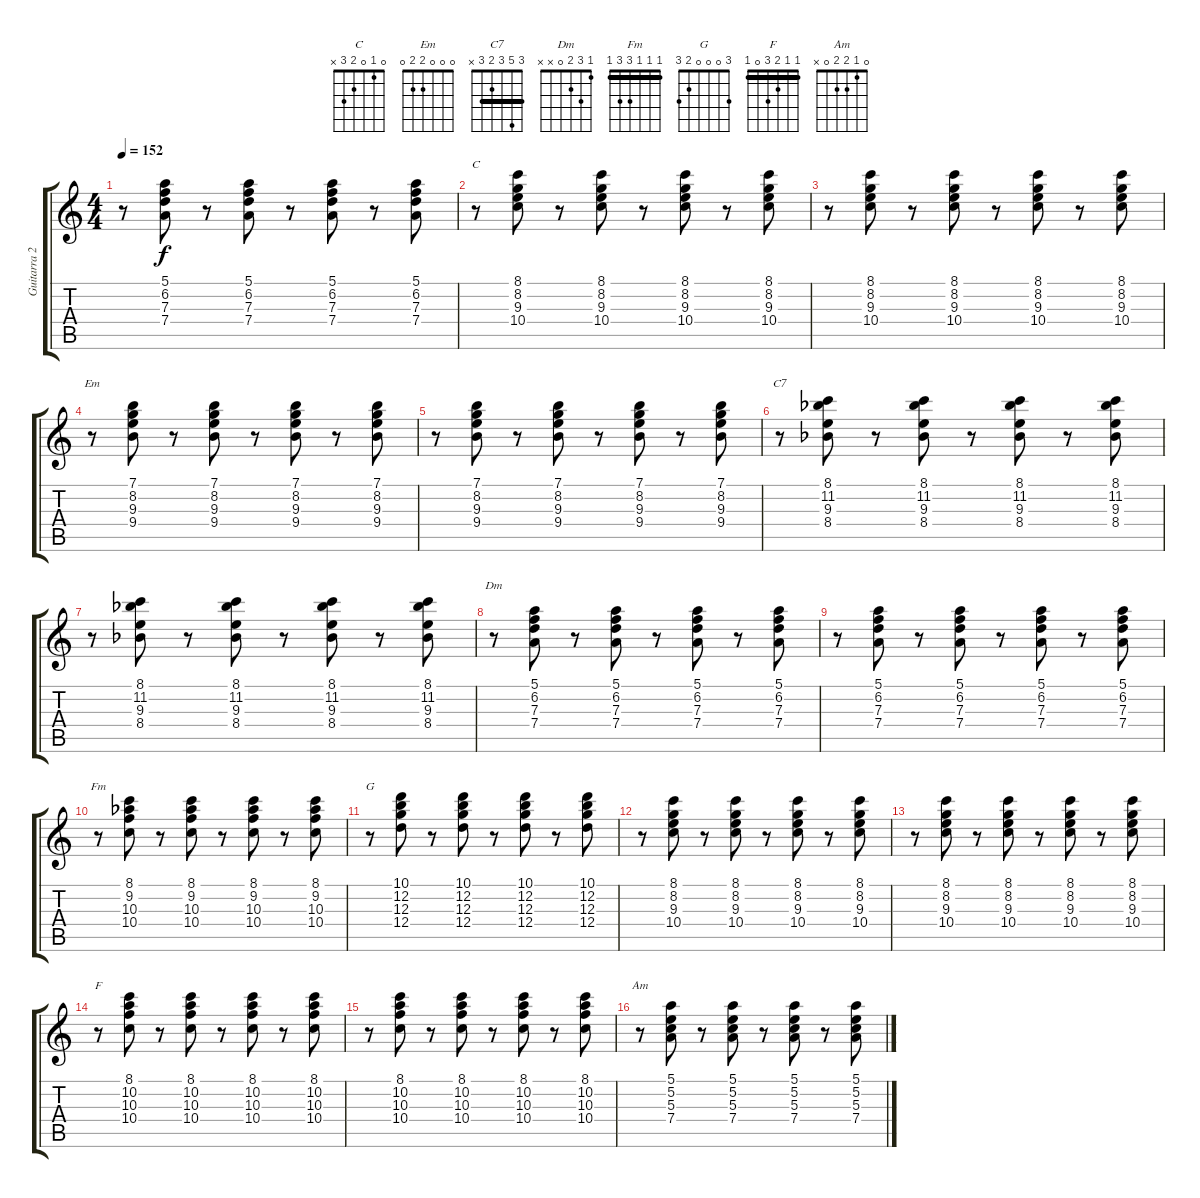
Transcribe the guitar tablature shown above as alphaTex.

\track ("Guitarra 2" "Guitarra 2") {instrument electricguitarclean}
\staff {score tabs}
\tuning (E4 B3 G3 D3 A2 E2) {hide}
\chord ("C" 0 1 0 2 3 x)
\chord ("Em" 0 0 0 2 2 0)
\chord ("C7" 3 5 3 2 3 x) {barre 3}
\chord ("Dm" 1 3 2 0 x x)
\chord ("Fm" 1 1 1 3 3 1) {barre 1}
\chord ("G" 3 0 0 0 2 3)
\chord ("F" 1 1 2 3 0 1) {barre 1}
\chord ("Am" 0 1 2 2 0 x)
\ts (4 4)
\tempo 152
\clef g2
\ks c
r.8{dy f} (5.1 6.2 7.3 7.4).8 r.8 (5.1 6.2 7.3 7.4).8 r.8 (5.1 6.2 7.3 7.4).8 r.8 (5.1 6.2 7.3 7.4).8 |
r.8{ch "C"} (8.1 8.2 9.3 10.4).8 r.8 (8.1 8.2 9.3 10.4).8 r.8 (8.1 8.2 9.3 10.4).8 r.8 (8.1 8.2 9.3 10.4).8 |
r.8 (8.1 8.2 9.3 10.4).8 r.8 (8.1 8.2 9.3 10.4).8 r.8 (8.1 8.2 9.3 10.4).8 r.8 (8.1 8.2 9.3 10.4).8 |
r.8{ch "Em"} (7.1 8.2 9.3 9.4).8 r.8 (7.1 8.2 9.3 9.4).8 r.8 (7.1 8.2 9.3 9.4).8 r.8 (7.1 8.2 9.3 9.4).8 |
r.8 (7.1 8.2 9.3 9.4).8 r.8 (7.1 8.2 9.3 9.4).8 r.8 (7.1 8.2 9.3 9.4).8 r.8 (7.1 8.2 9.3 9.4).8 |
r.8{ch "C7"} (8.1 11.2{acc b} 9.3 8.4{acc b}).8 r.8 (8.1 11.2{acc b} 9.3 8.4{acc b}).8 r.8 (8.1 11.2{acc b} 9.3 8.4{acc b}).8 r.8 (8.1 11.2{acc b} 9.3 8.4{acc b}).8 |
r.8 (8.1 11.2{acc b} 9.3 8.4{acc b}).8 r.8 (8.1 11.2{acc b} 9.3 8.4{acc b}).8 r.8 (8.1 11.2{acc b} 9.3 8.4{acc b}).8 r.8 (8.1 11.2{acc b} 9.3 8.4{acc b}).8 |
r.8{ch "Dm"} (5.1 6.2 7.3 7.4).8 r.8 (5.1 6.2 7.3 7.4).8 r.8 (5.1 6.2 7.3 7.4).8 r.8 (5.1 6.2 7.3 7.4).8 |
r.8 (5.1 6.2 7.3 7.4).8 r.8 (5.1 6.2 7.3 7.4).8 r.8 (5.1 6.2 7.3 7.4).8 r.8 (5.1 6.2 7.3 7.4).8 |
r.8{ch "Fm"} (8.1 9.2{acc b} 10.3 10.4).8 r.8 (8.1 9.2{acc b} 10.3 10.4).8 r.8 (8.1 9.2{acc b} 10.3 10.4).8 r.8 (8.1 9.2{acc b} 10.3 10.4).8 |
r.8{ch "G"} (10.1 12.2 12.3 12.4).8 r.8 (10.1 12.2 12.3 12.4).8 r.8 (10.1 12.2 12.3 12.4).8 r.8 (10.1 12.2 12.3 12.4).8 |
r.8 (8.1 8.2 9.3 10.4).8 r.8 (8.1 8.2 9.3 10.4).8 r.8 (8.1 8.2 9.3 10.4).8 r.8 (8.1 8.2 9.3 10.4).8 |
r.8 (8.1 8.2 9.3 10.4).8 r.8 (8.1 8.2 9.3 10.4).8 r.8 (8.1 8.2 9.3 10.4).8 r.8 (8.1 8.2 9.3 10.4).8 |
r.8{ch "F"} (8.1 10.2 10.3 10.4).8 r.8 (8.1 10.2 10.3 10.4).8 r.8 (8.1 10.2 10.3 10.4).8 r.8 (8.1 10.2 10.3 10.4).8 |
r.8 (8.1 10.2 10.3 10.4).8 r.8 (8.1 10.2 10.3 10.4).8 r.8 (8.1 10.2 10.3 10.4).8 r.8 (8.1 10.2 10.3 10.4).8 |
r.8{ch "Am"} (5.1 5.2 5.3 7.4).8 r.8 (5.1 5.2 5.3 7.4).8 r.8 (5.1 5.2 5.3 7.4).8 r.8 (5.1 5.2 5.3 7.4).8
